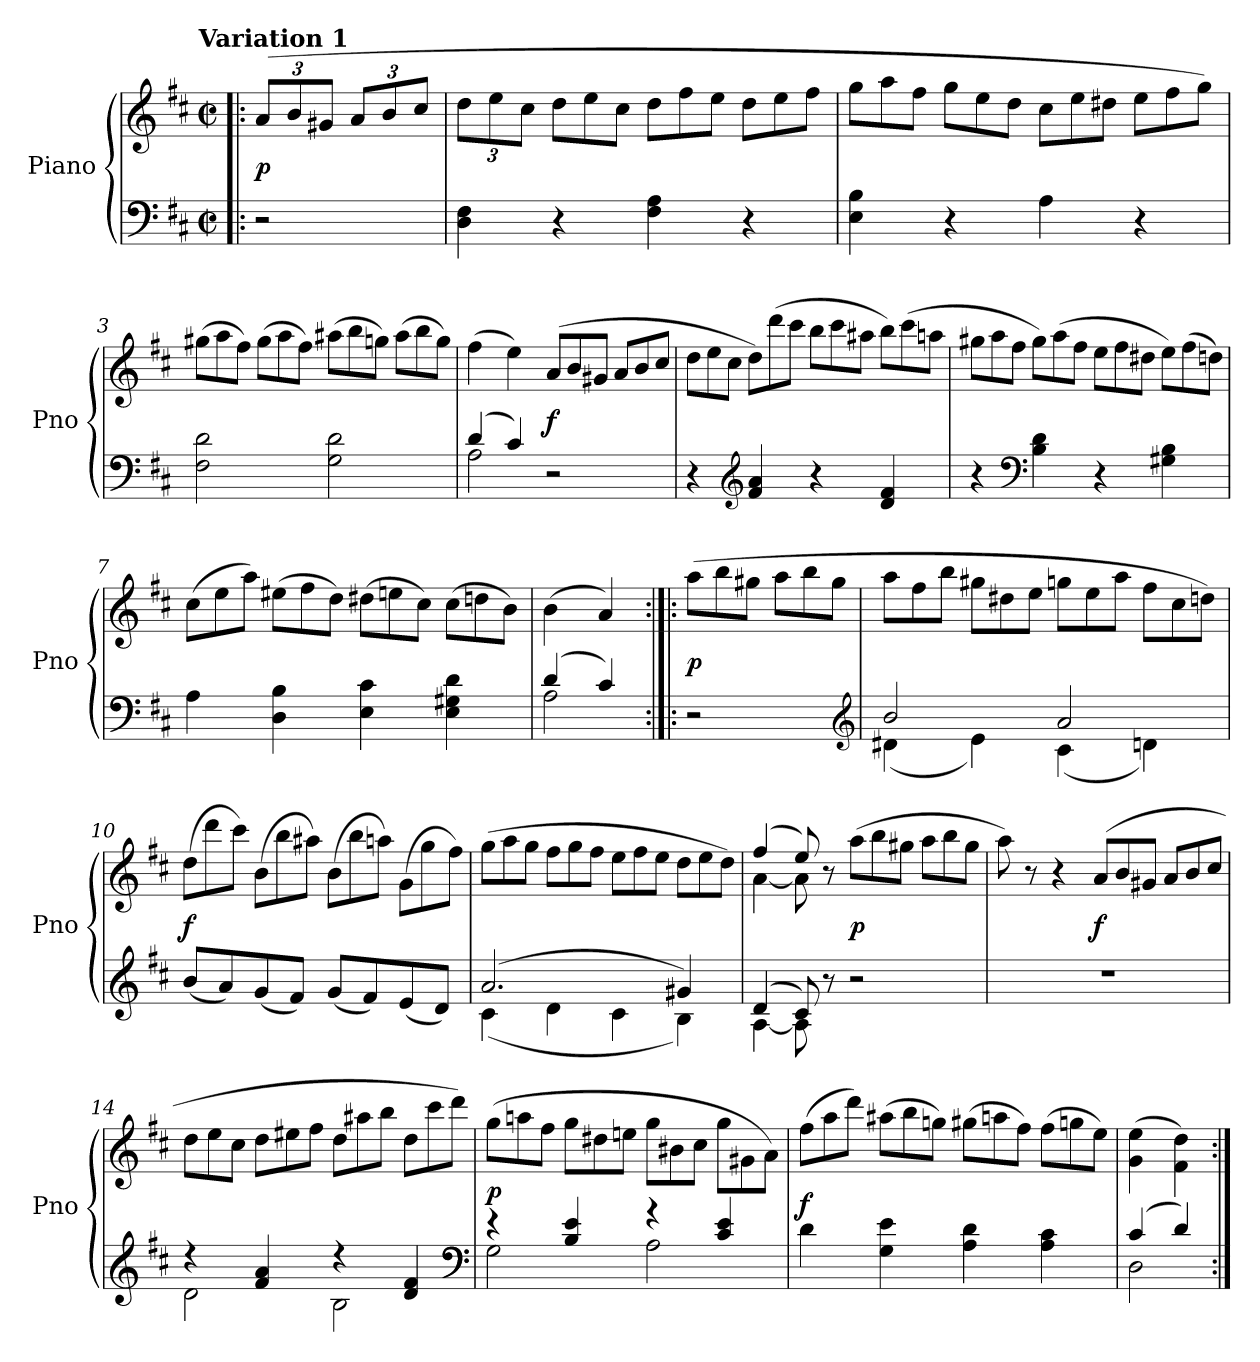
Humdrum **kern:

**kern	**kern	**dynam
*part1	*part1	*part1
*staff2	*staff1	*staff1/2
*I"Piano	*	*
*I'Pno	*	*
*clefF4	*clefG2	*
*k[f#c#]	*k[f#c#]	*
*D:	*D:	*
!!LO:TX:omd:t=Variation 1
*M2/2	*M2/2	*
*met(c|)	*met(c|)	*
*MM120	*MM120	*
=!|:	=!|:	=!|:
2r	(>12aL	p
.	12b	.
.	12g#XJ	.
.	12a/L	.
.	12b/	.
.	12cc#/J	.
=1	=1	=1
4D 4F#	12ddL	.
.	12ee	.
.	12cc#J	.
*	*Xtuplet	*
4r	12ddL	.
.	12ee	.
.	12cc#J	.
4F# 4A	12ddL	.
.	12ff#	.
.	12eeJ	.
4r	12ddL	.
.	12ee	.
.	12ff#J	.
=2	=2	=2
4E 4B	12ggL	.
.	12aa	.
.	12ff#J	.
4r	12ggL	.
.	12ee	.
.	12ddJ	.
4A	12cc#L	.
.	12ee	.
.	12dd#XJ	.
4r	12eeL	.
.	12ff#	.
.	12ggJ)	.
=3	=3	=3
2F# 2d	(12gg#XL	.
.	12aa	.
.	12ff#J)	.
.	(12gg#L	.
.	12aa	.
.	12ff#J)	.
2G 2d	(12aa#XL	.
.	12bb	.
.	12ggnJ)	.
.	(12aa#L	.
.	12bb	.
.	12ggJ)	.
=4	=4	=4
*^	*	*
(4d	2A	(4ff#	.
4c#)	.	4ee)	.
2ryy	2r	(>12aL	f
.	.	12b	.
.	.	12g#XJ	.
.	.	12a/L	.
.	.	12b/	.
.	.	12cc#/J	.
*v	*v	*	*
=5	=5	=5
4r	12ddL	.
.	12ee	.
.	12cc#J	.
*clefG2	*	*
4f# 4a	12ddL)	.
.	(12ddd	.
.	12ccc#J	.
4r	12bbL	.
.	12ccc#	.
.	12aa#XJ	.
4d 4f#	12bbL)	.
.	(12ccc#	.
.	12aanJ	.
=6	=6	=6
4r	12gg#XL	.
.	12aa	.
.	12ff#J	.
*clefF4	*	*
4B 4d	12gg#L)	.
.	(12aa	.
.	12ff#J	.
4r	12eeL	.
.	12ff#	.
.	12dd#XJ	.
4G#X 4B	12eeL)	.
.	(12ff#	.
.	12ddnJ)	.
=7	=7	=7
4A	(12cc#L	.
.	12ee	.
.	12aaJ)	.
4D 4B	(12ee#XL	.
.	12ff#	.
.	12ddJ)	.
4E 4c#	(12dd#XL	.
.	12een	.
.	12cc#J)	.
4E 4G#X 4d	(12cc#L	.
.	12ddn	.
.	12bJ)	.
=8	=8	=8
*^	*	*
(4d	2A	(4b	.
4c#)	.	4a)	.
*v	*v	*	*
=:|!|:	=:|!|:	=:|!|:
2r	(12aaL	p
.	12bb	.
.	12gg#XJ	.
.	12aaL	.
.	12bb	.
.	12gg#J	.
*clefG2	*	*
=9	=9	=9
*^	*	*
2b	(4d#X	12aaL	.
.	.	12ff#	.
.	.	12bbJ	.
.	4e)	12gg#XL	.
.	.	12dd#X	.
.	.	12eeJ	.
2a	(4c#	12ggnL	.
.	.	12ee	.
.	.	12aaJ	.
.	4dn)	12ff#L	.
.	.	12cc#	.
.	.	12ddnJ)	.
*v	*v	*	*
=10	=10	=10
(8bL	(12ddL	f
.	12ddd	.
8a)	.	.
.	12ccc#J)	.
(8g	(12bL	.
.	12bb	.
8f#J)	.	.
.	12aa#XJ)	.
(8gL	(12bL	.
.	12bb	.
8f#)	.	.
.	12aanJ)	.
(8e	(12gL	.
.	12gg	.
8dJ)	.	.
.	12ff#J)	.
=11	=11	=11
*^	*	*
(2.a	(4c#	(12ggL	.
.	.	12aa	.
.	.	12ggJ	.
.	4d	12ff#L	.
.	.	12gg	.
.	.	12ff#J	.
.	4c#	12eeL	.
.	.	12ff#	.
.	.	12eeJ	.
4g#X)	4B)	12ddL	.
.	.	12ee	.
.	.	12ddJ)	.
=12	=12	=12	=12
*	*	*^	*
(4d	[4A	(4ff#	[4a	.
8c#)	8A]	8ee)	8a]	.
8r	8ryy	8ryy	8r	.
2r	2ryy	2ryy	(>12aaL	p
.	.	.	12bb	.
.	.	.	12gg#XJ	.
.	.	.	12aaL	.
.	.	.	12bb	.
.	.	.	12gg#J	.
*v	*v	*	*	*
*	*v	*v	*
=13	=13	=13
1r	8aa)	.
.	8r	.
.	4r	.
.	(>12aL	f
.	12b	.
.	12g#XJ	.
.	12a/L	.
.	12b/	.
.	12cc#/J	.
=14	=14	=14
*^	*	*
4r	2d	12ddL	.
.	.	12ee	.
.	.	12cc#J	.
4f# 4a	.	12ddL	.
.	.	12ee#X	.
.	.	12ff#J	.
4r	2B	12ddL	.
.	.	12aa#X	.
.	.	12bbJ	.
4d 4f#	.	12ddL	.
.	.	12ccc#	.
.	.	12dddJ)	.
*clefF4	*	*	*
=15	=15	=15	=15
4r	2G	(12ggL	p
.	.	12aan	.
.	.	12ff#J	.
4B 4e	.	12ggL	.
.	.	12dd#X	.
.	.	12eenJ	.
4r	2A	12ggL	.
.	.	12b#X	.
.	.	12cc#J	.
4c# 4e	.	12ggL	.
.	.	12g#X	.
.	.	12aJ)	.
*v	*v	*	*
=16	=16	=16
4d	(12ff#L	f
.	12aa	.
.	12dddJ)	.
4G 4e	(12aa#XL	.
.	12bb	.
.	12ggnJ)	.
4A 4d	(12gg#XL	.
.	12aan	.
.	12ff#J)	.
4A 4c#	(12ff#L	.
.	12ggn	.
.	12eeJ)	.
=17	=17	=17
*^	*	*
(4c#	2D	(4g 4ee	.
4d)	.	4f#\ 4dd\)	.
*v	*v	*	*
=:|!	=:|!	=:|!
*-	*-	*-
